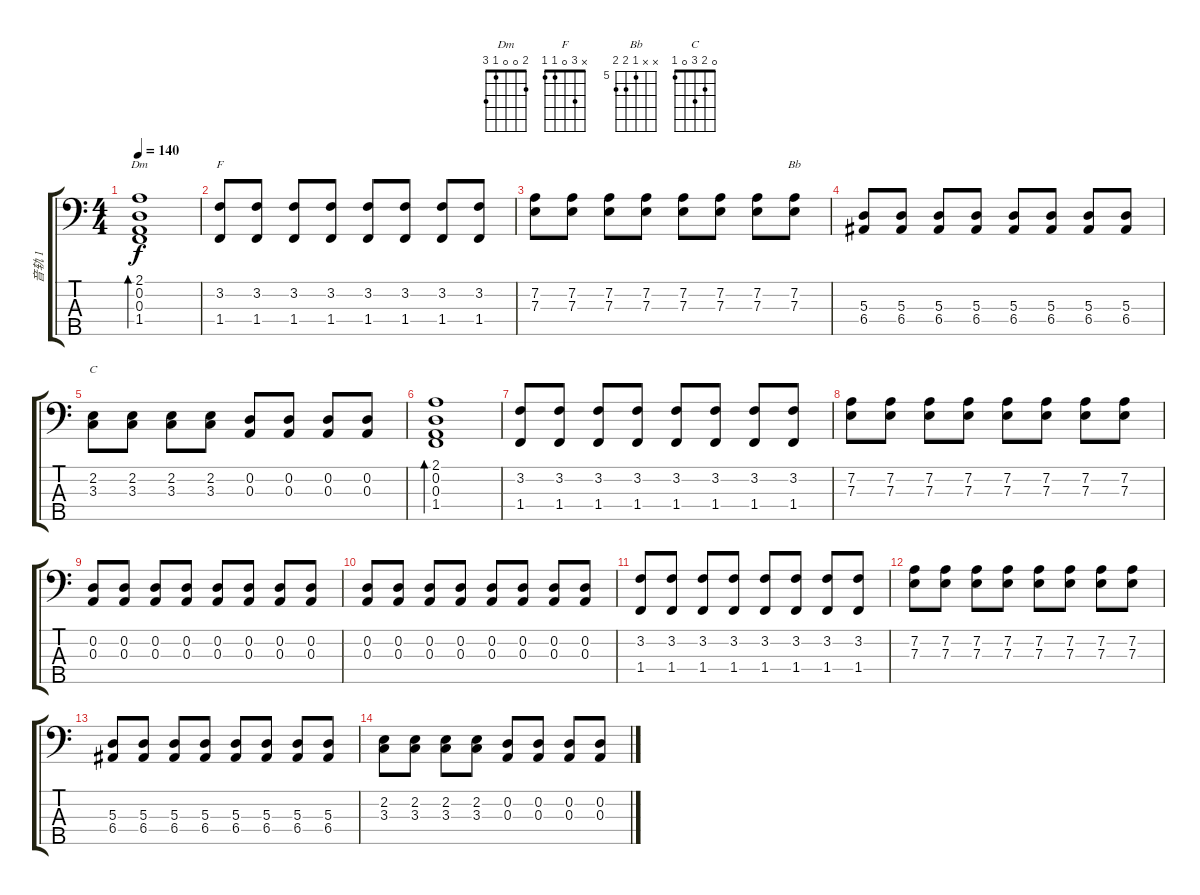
\track ("音轨 1" "音轨 1") {instrument electricbassfinger}
\staff {score tabs}
\tuning (G2 D2 A1 E1 B0) {hide}
\chord ("Dm" 2 0 0 1 3)
\chord ("F" x 3 0 1 1)
\chord ("Bb" x x 5 6 6) {firstfret 5}
\chord ("C" 0 2 3 0 1)
\ts (4 4)
\tempo 140
\clef f4
\ks c
(2.1 0.2 0.3 1.4).1{bd 480 ch "Dm" dy f} |
(3.2 1.4).8{ch "F"} (3.2 1.4).8 (3.2 1.4).8 (3.2 1.4).8 (3.2 1.4).8 (3.2 1.4).8 (3.2 1.4).8 (3.2 1.4).8 |
(7.2 7.3).8 (7.2 7.3).8 (7.2 7.3).8 (7.2 7.3).8 (7.2 7.3).8 (7.2 7.3).8 (7.2 7.3).8 (7.2 7.3).8{ch "Bb"} |
(5.3 6.4).8 (5.3 6.4).8 (5.3 6.4).8 (5.3 6.4).8 (5.3 6.4).8 (5.3 6.4).8 (5.3 6.4).8 (5.3 6.4).8 |
(2.2 3.3).8{ch "C"} (2.2 3.3).8 (2.2 3.3).8 (2.2 3.3).8 (0.2 0.3).8 (0.2 0.3).8 (0.2 0.3).8 (0.2 0.3).8 |
(2.1 0.2 0.3 1.4).1{bd 480} |
(3.2 1.4).8 (3.2 1.4).8 (3.2 1.4).8 (3.2 1.4).8 (3.2 1.4).8 (3.2 1.4).8 (3.2 1.4).8 (3.2 1.4).8 |
(7.2 7.3).8 (7.2 7.3).8 (7.2 7.3).8 (7.2 7.3).8 (7.2 7.3).8 (7.2 7.3).8 (7.2 7.3).8 (7.2 7.3).8 |
(0.2 0.3).8 (0.2 0.3).8 (0.2 0.3).8 (0.2 0.3).8 (0.2 0.3).8 (0.2 0.3).8 (0.2 0.3).8 (0.2 0.3).8 |
(0.2 0.3).8 (0.2 0.3).8 (0.2 0.3).8 (0.2 0.3).8 (0.2 0.3).8 (0.2 0.3).8 (0.2 0.3).8 (0.2 0.3).8 |
(3.2 1.4).8 (3.2 1.4).8 (3.2 1.4).8 (3.2 1.4).8 (3.2 1.4).8 (3.2 1.4).8 (3.2 1.4).8 (3.2 1.4).8 |
(7.2 7.3).8 (7.2 7.3).8 (7.2 7.3).8 (7.2 7.3).8 (7.2 7.3).8 (7.2 7.3).8 (7.2 7.3).8 (7.2 7.3).8 |
(5.3 6.4).8 (5.3 6.4).8 (5.3 6.4).8 (5.3 6.4).8 (5.3 6.4).8 (5.3 6.4).8 (5.3 6.4).8 (5.3 6.4).8 |
(2.2 3.3).8 (2.2 3.3).8 (2.2 3.3).8 (2.2 3.3).8 (0.2 0.3).8 (0.2 0.3).8 (0.2 0.3).8 (0.2 0.3).8
